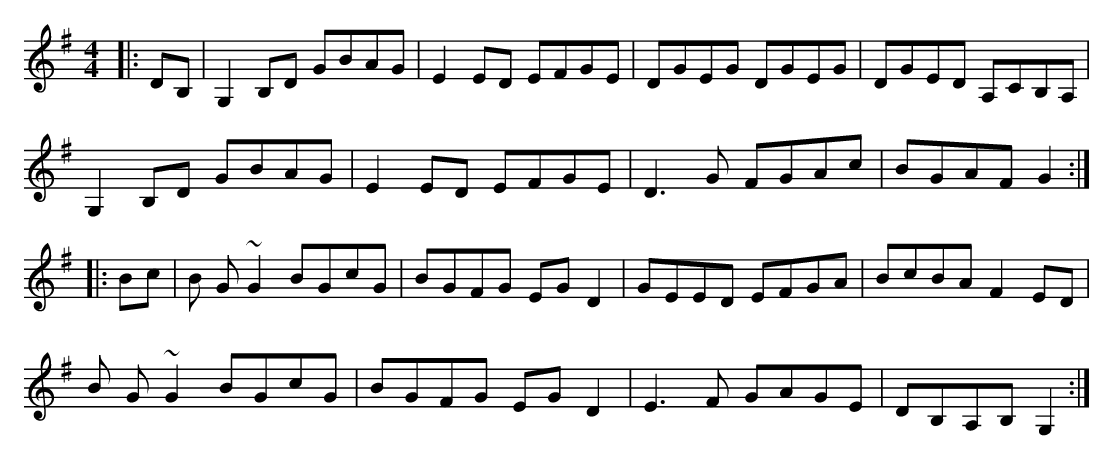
X:1
M:4/4
K:G
|:DB,| G,2 B,D GBAG|E2 ED EFGE|DGEG DGEG|DGED A,CB,A,|
 G,2 B,D GBAG|E2 ED EFGE|D3G FGAc|BGAF G2:|
|:Bc|B G~G2 BGcG|BGFG EGD2|GEED EFGA|BcBA F2 ED|
B G~G2 BGcG|BGFG EGD2|E3F GAGE|DB,A,B, G,2:|
